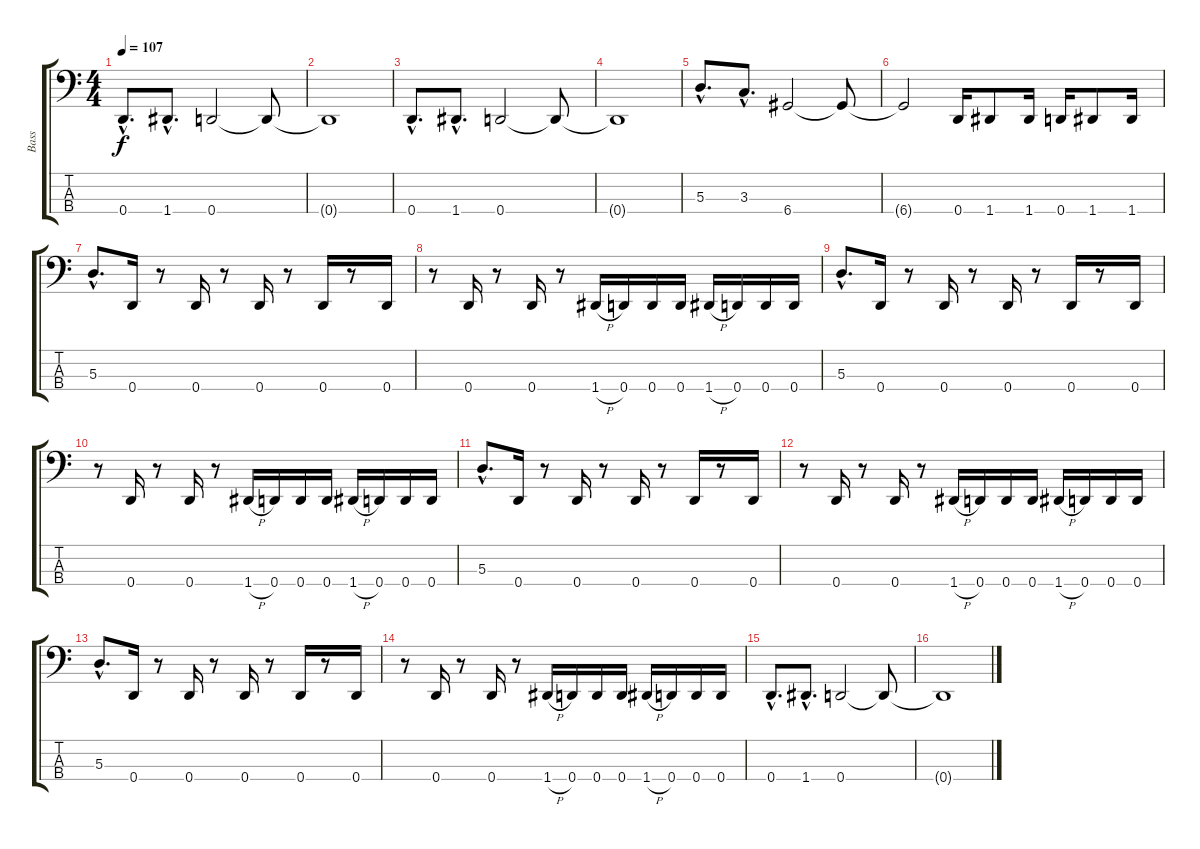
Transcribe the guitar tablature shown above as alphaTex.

\track ("Bass" "Bass") {instrument electricbassfinger}
\staff {score tabs}
\tuning (G2 D2 A1 D1) {hide}
\ts (4 4)
\tempo 107
\clef f4
\ks c
0.4{hac}.8{d dy f} 1.4{hac}.8{d} 0.4.2 0.4{t}.8 |
0.4{t}.1 |
0.4{hac}.8{d} 1.4{hac}.8{d} 0.4.2 0.4{t}.8 |
0.4{t}.1 |
5.3{hac}.8{d} 3.3{hac}.8{d} 6.4.2 6.4{t}.8 |
6.4{t}.2 0.4.16 1.4.8 1.4.16 0.4.16 1.4.8 1.4.16 |
5.3{hac}.8{d} 0.4.16 r.8 0.4.16 r.8 0.4.16 r.8 0.4.16 r.8 0.4.16 |
r.8 0.4.16 r.8 0.4.16 r.8 1.4{h}.16 0.4.16 0.4.16 0.4.16 1.4{h}.16 0.4.16 0.4.16 0.4.16 |
5.3{hac}.8{d} 0.4.16 r.8 0.4.16 r.8 0.4.16 r.8 0.4.16 r.8 0.4.16 |
r.8 0.4.16 r.8 0.4.16 r.8 1.4{h}.16 0.4.16 0.4.16 0.4.16 1.4{h}.16 0.4.16 0.4.16 0.4.16 |
5.3{hac}.8{d} 0.4.16 r.8 0.4.16 r.8 0.4.16 r.8 0.4.16 r.8 0.4.16 |
r.8 0.4.16 r.8 0.4.16 r.8 1.4{h}.16 0.4.16 0.4.16 0.4.16 1.4{h}.16 0.4.16 0.4.16 0.4.16 |
5.3{hac}.8{d} 0.4.16 r.8 0.4.16 r.8 0.4.16 r.8 0.4.16 r.8 0.4.16 |
r.8 0.4.16 r.8 0.4.16 r.8 1.4{h}.16 0.4.16 0.4.16 0.4.16 1.4{h}.16 0.4.16 0.4.16 0.4.16 |
0.4{hac}.8{d} 1.4{hac}.8{d} 0.4.2 0.4{t}.8 |
0.4{t}.1
